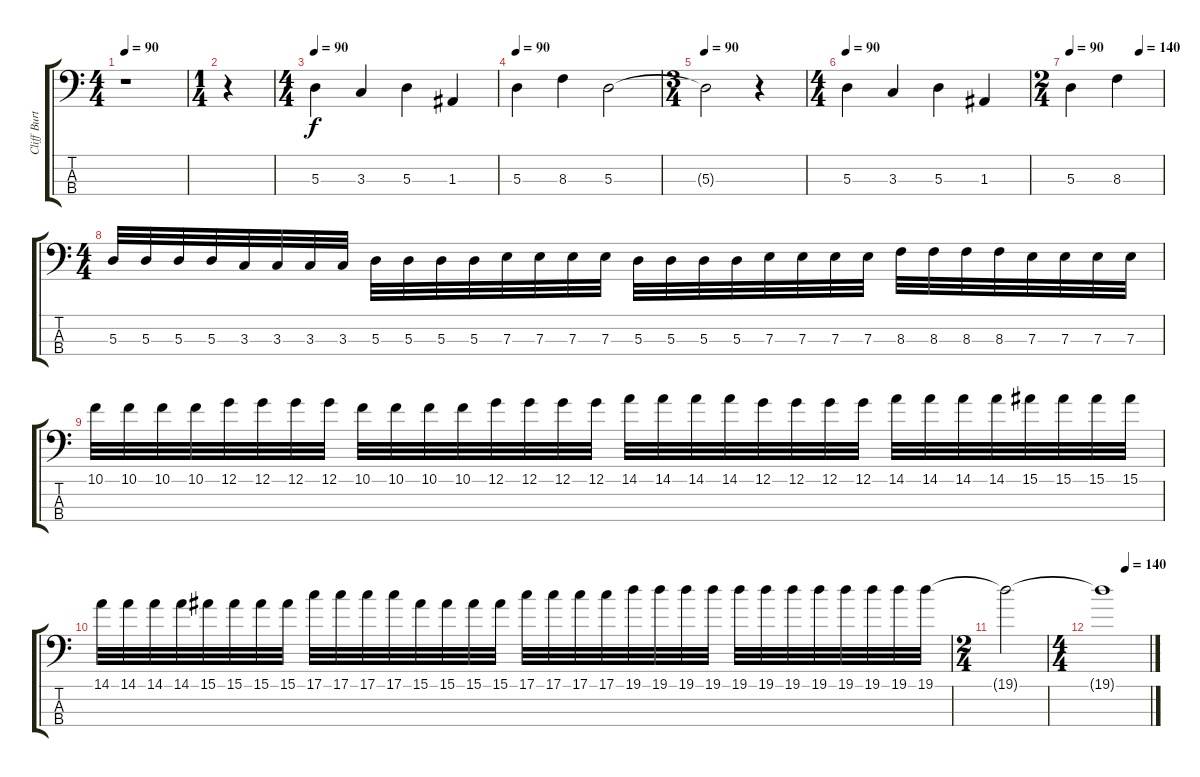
\track ("Cliff Burton (Bass)" "Cliff Burt") {instrument electricbassfinger}
\staff {score tabs}
\tuning (G2 D2 A1 E1) {hide}
\ts (4 4)
\tempo 90
\clef f4
\ks c
r.1{dy f} |
\ts (1 4)
r.4 |
\ts (4 4)
\tempo 90
5.3.4 3.3.4 5.3.4 1.3.4 |
\tempo 90
5.3.4 8.3.4 5.3.2 |
\ts (3 4)
\tempo 90
5.3{t}.2 r.4 |
\ts (4 4)
\tempo 90
5.3.4 3.3.4 5.3.4 1.3.4 |
\ts (2 4)
\tempo 90
\tempo (140 0.75)
5.3.4 8.3.4 |
\ts (4 4)
5.3.32 5.3.32 5.3.32 5.3.32 3.3.32 3.3.32 3.3.32 3.3.32 5.3.32 5.3.32 5.3.32 5.3.32 7.3.32 7.3.32 7.3.32 7.3.32 5.3.32 5.3.32 5.3.32 5.3.32 7.3.32 7.3.32 7.3.32 7.3.32 8.3.32 8.3.32 8.3.32 8.3.32 7.3.32 7.3.32 7.3.32 7.3.32 |
10.1.32 10.1.32 10.1.32 10.1.32 12.1.32 12.1.32 12.1.32 12.1.32 10.1.32 10.1.32 10.1.32 10.1.32 12.1.32 12.1.32 12.1.32 12.1.32 14.1.32 14.1.32 14.1.32 14.1.32 12.1.32 12.1.32 12.1.32 12.1.32 14.1.32 14.1.32 14.1.32 14.1.32 15.1.32 15.1.32 15.1.32 15.1.32 |
14.1.32 14.1.32 14.1.32 14.1.32 15.1.32 15.1.32 15.1.32 15.1.32 17.1.32 17.1.32 17.1.32 17.1.32 15.1.32 15.1.32 15.1.32 15.1.32 17.1.32 17.1.32 17.1.32 17.1.32 19.1.32 19.1.32 19.1.32 19.1.32 19.1.32 19.1.32 19.1.32 19.1.32 19.1.32 19.1.32 19.1.32 19.1.32 |
\ts (2 4)
19.1{t}.2 |
\ts (4 4)
\tempo (140 0.5)
19.1{t}.1
